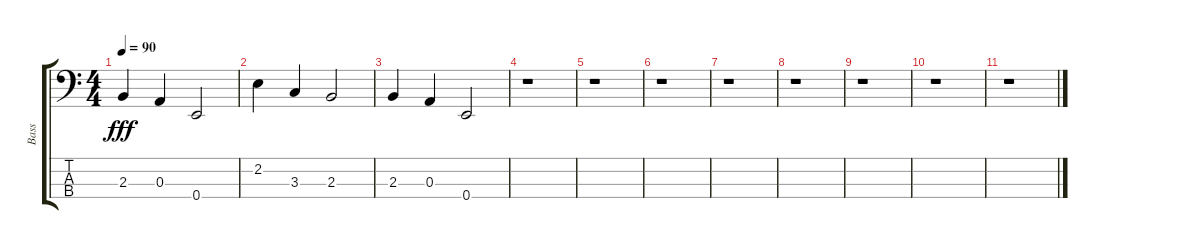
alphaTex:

\track ("Bass" "Bass") {instrument electricbassfinger}
\staff {score tabs}
\tuning (G2 D2 A1 E1) {hide}
\ts (4 4)
\tempo 90
\clef f4
\ks c
2.3.4{dy fff} 0.3.4 0.4.2 |
2.2.4 3.3.4 2.3.2 |
2.3.4 0.3.4 0.4.2 |
r.1 |
r.1 |
r.1 |
r.1 |
r.1 |
r.1 |
r.1 |
r.1
